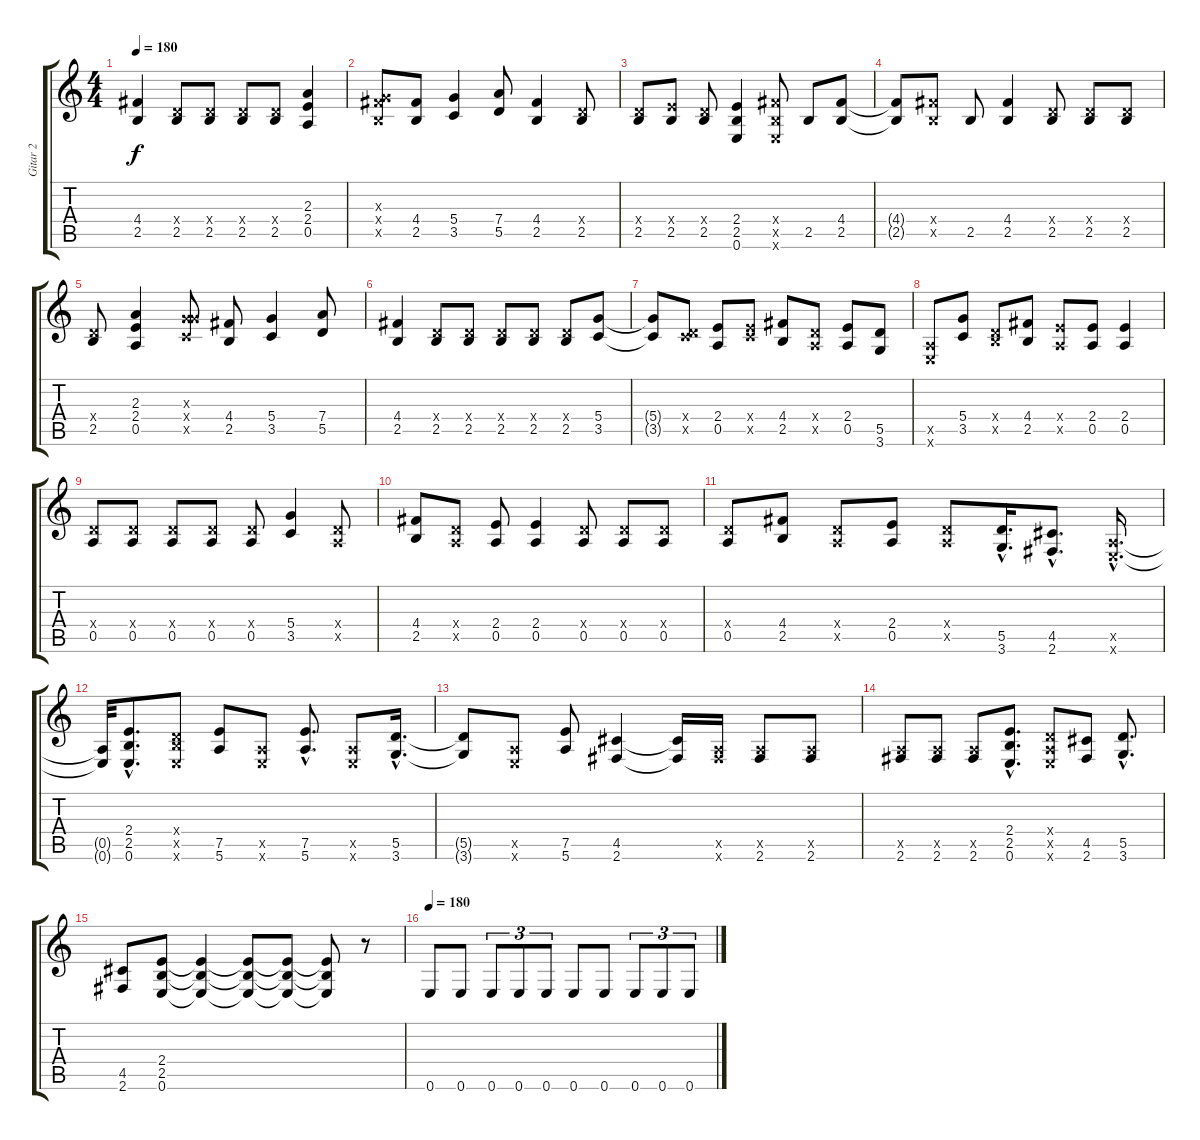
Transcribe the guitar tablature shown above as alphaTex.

\track ("Gitar 2" "Gitar 2") {instrument distortionguitar}
\staff {score tabs}
\tuning (E4 B3 G3 D3 A2 E2) {hide}
\ts (4 4)
\tempo 180
\clef g2
\ks c
(4.4 2.5).4{dy f} (0.4{x} 2.5).8 (0.4{x} 2.5).8 (0.4{x} 2.5).8 (0.4{x} 2.5).8 (2.3 2.4 0.5).4 |
(0.3{x} 4.4{x} 2.5{x}).8 (4.4 2.5).8 (5.4 3.5).4 (7.4 5.5).8 (4.4 2.5).4 (0.4{x} 2.5).8 |
(0.4{x} 2.5).8 (2.4{x} 2.5).8 (0.4{x} 2.5).8 (2.4 2.5 0.6).4 (4.4{x} 2.5{x} 0.6{x}).8 2.5.8 (4.4 2.5).8 |
(4.4{t} 2.5{t}).8 (4.4{x} 2.5{x}).8 2.5.8 (4.4 2.5).4 (0.4{x} 2.5).8 (0.4{x} 2.5).8 (0.4{x} 2.5).8 |
(0.4{x} 2.5).8 (2.3 2.4 0.5).4 (0.3{x} 5.4{x} 3.5{x}).8 (4.4 2.5).8 (5.4 3.5).4 (7.4 5.5).8 |
(4.4 2.5).4 (0.4{x} 2.5).8 (0.4{x} 2.5).8 (0.4{x} 2.5).8 (0.4{x} 2.5).8 (0.4{x} 2.5).8 (5.4 3.5).8 |
(5.4{t} 3.5{t}).8 (0.4{x} 3.5{x}).8 (2.4 0.5).8 (2.4{x} 3.5{x}).8 (4.4 2.5).8 (0.4{x} 0.5{x}).8 (2.4 0.5).8 (5.5 3.6).8 |
(0.5{x} 0.6{x}).8 (5.4 3.5).8 (0.4{x} 2.5{x}).8 (4.4 2.5).8 (2.4{x} 0.5{x}).8 (2.4 0.5).8 (2.4 0.5).4 |
(0.4{x} 0.5).8 (0.4{x} 0.5).8 (0.4{x} 0.5).8 (0.4{x} 0.5).8 (0.4{x} 0.5).8 (5.4 3.5).4 (0.4{x} 0.5{x}).8 |
(4.4 2.5).8 (0.4{x} 0.5{x}).8 (2.4 0.5).8 (2.4 0.5).4 (0.4{x} 0.5).8 (0.4{x} 0.5).8 (0.4{x} 0.5).8 |
(0.4{x} 0.5).8 (4.4 2.5).8 (0.4{x} 0.5{x}).8 (2.4 0.5).8 (0.4{x} 0.5{x}).8 (5.5{hac} 3.6{hac}).16{d} (4.5{hac} 2.6{hac}).8{d} (0.5{hac x} 0.6{hac x}).16{d} |
(0.5{t} 0.6{t}).32 (2.4{hac} 2.5{hac} 0.6{hac}).8{d} (0.4{x} 2.5{x} 0.6{x}).8 (7.5 5.6).8 (0.5{x} 0.6{x}).8 (7.5{hac} 5.6{hac}).8{d} (0.5{x} 0.6{x}).8 (5.5{hac} 3.6{hac}).16{d} |
(5.5{t} 3.6{t}).8 (0.5{x} 0.6{x}).8 (7.5 5.6).8 (4.5 2.6).4 (4.5{t} 2.6{t}).16 (0.5{x} 2.6{x}).16 (0.5{x} 2.6).8 (0.5{x} 2.6).8 |
(0.5{x} 2.6).8 (0.5{x} 2.6).8 (0.5{x} 2.6).8 (2.4{hac} 2.5{hac} 0.6{hac}).8{d} (0.4{x} 0.5{x} 0.6{x}).8 (4.5 2.6).8 (5.5{hac} 3.6{hac}).8{d} |
(4.5 2.6).8 (2.4 2.5 0.6).8 (2.4{t} 2.5{t} 0.6{t}).4 (2.4{t} 2.5{t} 0.6{t}).8 (2.4{t} 2.5{t} 0.6{t}).8 (2.4{t} 2.5{t} 0.6{t}).8 r.8 |
\tempo 180
0.6.8 0.6.8 0.6.8{tu (3 2)} 0.6.8{tu (3 2)} 0.6.8{tu (3 2)} 0.6.8 0.6.8 0.6.8{tu (3 2)} 0.6.8{tu (3 2)} 0.6.8{tu (3 2)}
